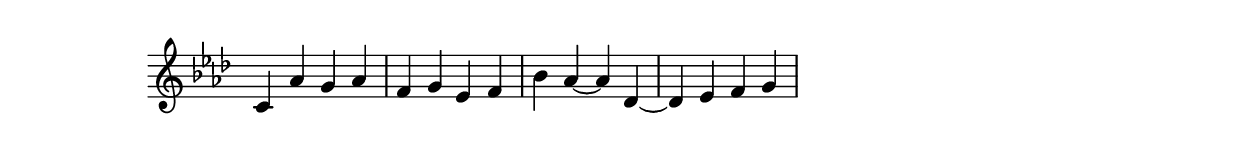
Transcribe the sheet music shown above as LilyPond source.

#(ly:set-option 'midi-extension "mid")
\version "2.12.3"
\include "english.ly"
\header{ 
title = ""
composer = ""
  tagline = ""  % removed 
}
%{
 Mode: phrygian

| S d P d | m P g m | n d - r | - g m P | 
 %}
  
melody = {
\once \override Staff.TimeSignature #'stencil = ##f
\clef treble
\key c \phrygian
\autoBeamOn  
\cadenzaOn
\bar "|" c'4 af'4 g'4 af'4 \bar "|" f'4 g'4 ef'4 f'4 \bar "|" bf'4 af'4~ af'4 df'4~ \bar "|" df'4 ef'4 f'4 g'4 \bar "|"
}

text = \lyricmode {
  
}

\score{

<<
  \new Voice = "one" {
    \melody
  }
  \new Lyrics \lyricsto "one" \text
>>
\layout {
  \context {
       \Score
    \remove "Bar_number_engraver"
  } 
  }
\midi { 
  \context {
    \Score
    tempoWholesPerMinute = #(ly:make-moment 200 4)
   }
 }
}
